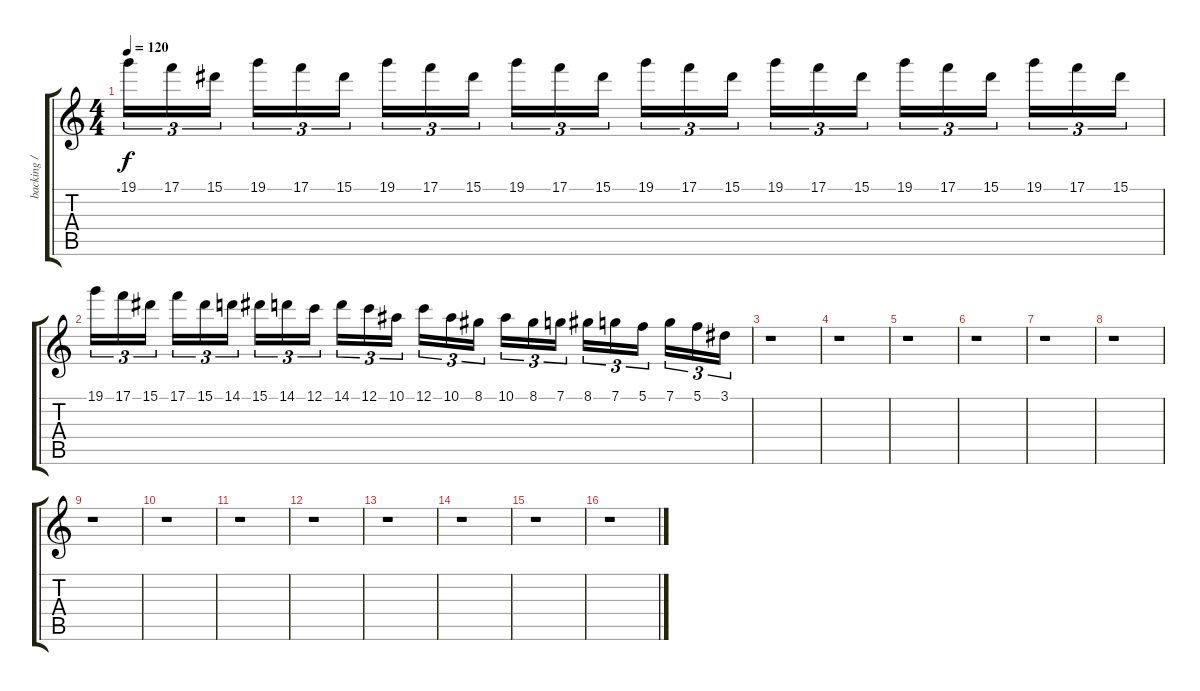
\track ("backing / solo backing" "backing / ") {instrument distortionguitar}
\staff {score tabs}
\tuning (C4 G3 Eb3 Bb2 F2 C2) {hide}
\ts (4 4)
\tempo 120
\clef g2
\ks c
19.1.16{tu (3 2) dy f} 17.1.16{tu (3 2)} 15.1.16{tu (3 2)} 19.1.16{tu (3 2)} 17.1.16{tu (3 2)} 15.1.16{tu (3 2)} 19.1.16{tu (3 2)} 17.1.16{tu (3 2)} 15.1.16{tu (3 2)} 19.1.16{tu (3 2)} 17.1.16{tu (3 2)} 15.1.16{tu (3 2)} 19.1.16{tu (3 2)} 17.1.16{tu (3 2)} 15.1.16{tu (3 2)} 19.1.16{tu (3 2)} 17.1.16{tu (3 2)} 15.1.16{tu (3 2)} 19.1.16{tu (3 2)} 17.1.16{tu (3 2)} 15.1.16{tu (3 2)} 19.1.16{tu (3 2)} 17.1.16{tu (3 2)} 15.1.16{tu (3 2)} |
19.1.16{tu (3 2)} 17.1.16{tu (3 2)} 15.1.16{tu (3 2)} 17.1.16{tu (3 2)} 15.1.16{tu (3 2)} 14.1.16{tu (3 2)} 15.1.16{tu (3 2)} 14.1.16{tu (3 2)} 12.1.16{tu (3 2)} 14.1.16{tu (3 2)} 12.1.16{tu (3 2)} 10.1.16{tu (3 2)} 12.1.16{tu (3 2)} 10.1.16{tu (3 2)} 8.1.16{tu (3 2)} 10.1.16{tu (3 2)} 8.1.16{tu (3 2)} 7.1.16{tu (3 2)} 8.1.16{tu (3 2)} 7.1.16{tu (3 2)} 5.1.16{tu (3 2)} 7.1.16{tu (3 2)} 5.1.16{tu (3 2)} 3.1.16{tu (3 2)} |
r.1 |
r.1 |
r.1 |
r.1 |
r.1 |
r.1 |
r.1 |
r.1 |
r.1 |
r.1 |
r.1 |
r.1 |
r.1 |
r.1
